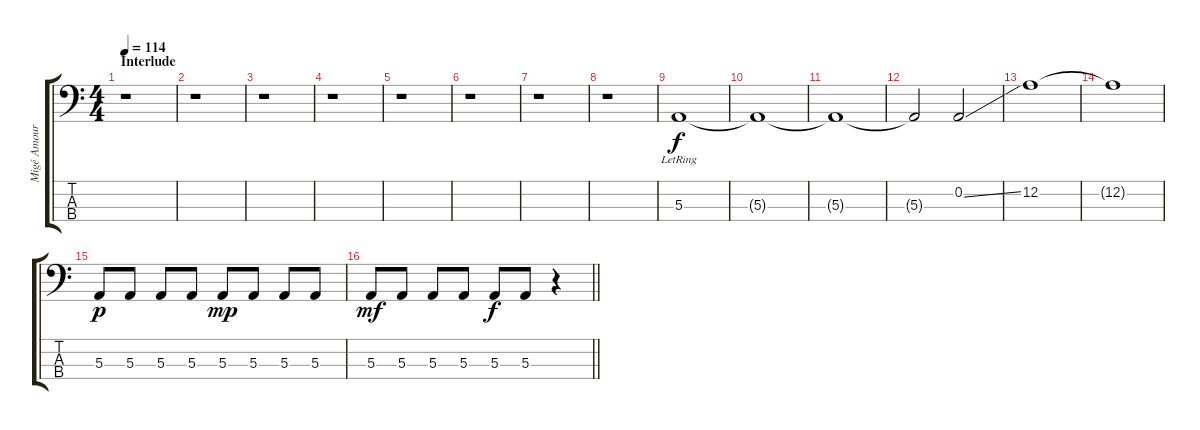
\track ("Migé Amour (Bass)" "Migé Amour") {instrument electricbassfinger}
\staff {score tabs}
\tuning (D2 A1 E1 B0) {hide}
\ts (4 4)
\section ("" "Interlude")
\tempo 114
\clef f4
\ks c
r.1{dy f} |
r.1 |
r.1 |
r.1 |
r.1 |
r.1 |
r.1 |
r.1 |
5.3{lr}.1 |
5.3{t}.1 |
5.3{t}.1 |
5.3{t}.2 0.2{ss}.2 |
12.2.1 |
12.2{t}.1 |
5.3.8{dy p} 5.3.8 5.3.8 5.3.8 5.3.8{dy mp} 5.3.8 5.3.8 5.3.8 |
\barLineRight lightlight
5.3.8{dy mf} 5.3.8 5.3.8 5.3.8 5.3.8{dy f} 5.3.8 r.4
